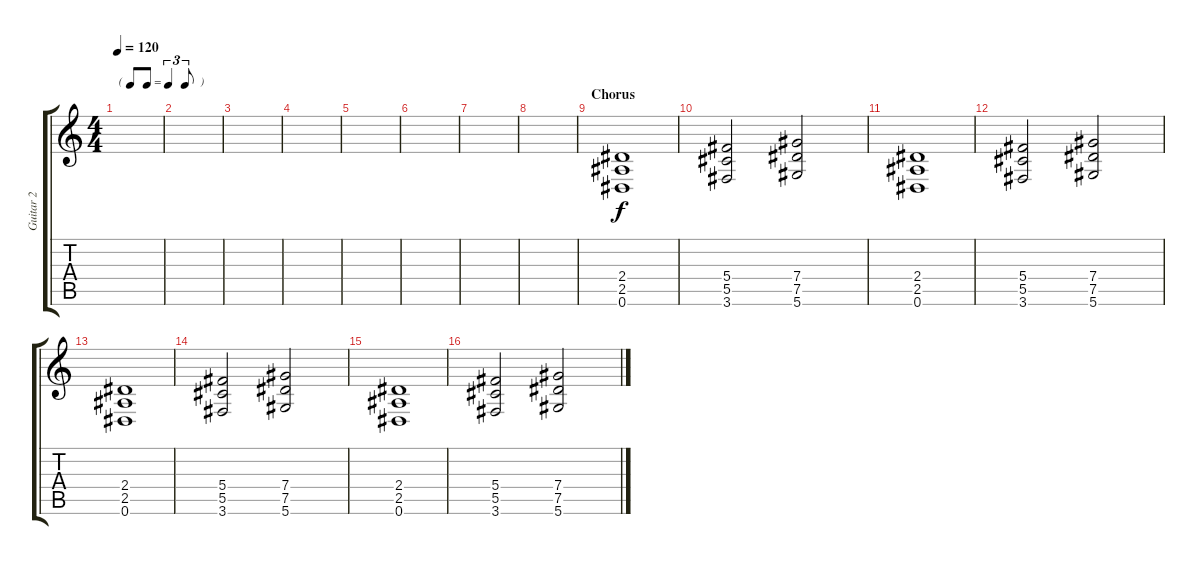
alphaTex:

\track ("Guitar 2" "Guitar 2") {instrument distortionguitar}
\staff {score tabs}
\tuning (Eb4 Bb3 Gb3 Db3 Ab2 Eb2) {hide}
\ts (4 4)
\tf triplet8th
\tempo 120
\clef g2
\ks c
|
|
|
|
|
|
|
|
\section ("" "Chorus")
(2.4 2.5 0.6).1 |
(5.4 5.5 3.6).2 (7.4 7.5 5.6).2 |
(2.4 2.5 0.6).1 |
(5.4 5.5 3.6).2 (7.4 7.5 5.6).2 |
(2.4 2.5 0.6).1 |
(5.4 5.5 3.6).2 (7.4 7.5 5.6).2 |
(2.4 2.5 0.6).1 |
(5.4 5.5 3.6).2 (7.4 7.5 5.6).2
